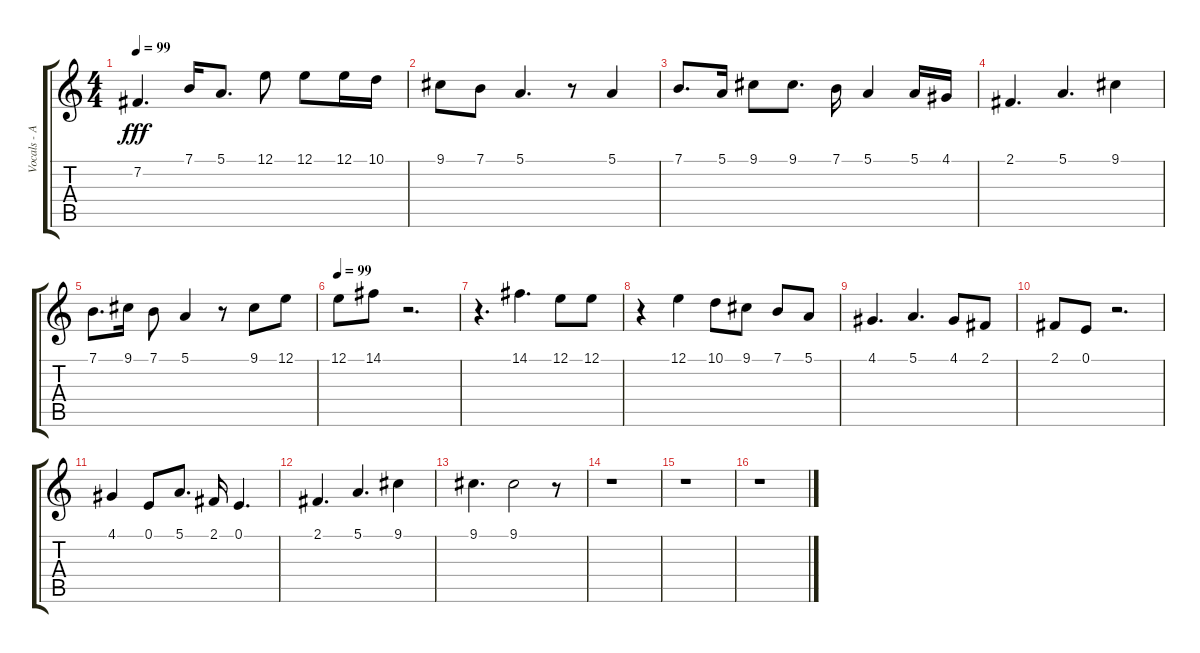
\track ("Vocals - AJ" "Vocals - A") {instrument tenorsax}
\staff {score tabs}
\tuning (E4 B3 G3 D3 A2 E2) {hide}
\ts (4 4)
\tempo 99
\clef g2
\ks c
7.2.4{d dy fff} 7.1.16 5.1.8{d} 12.1.8 12.1.8 12.1.16 10.1.16 |
9.1.8 7.1.8 5.1.4{d} r.8 5.1.4 |
7.1.8{d} 5.1.16 9.1.8 9.1.8{d} 7.1.16 5.1.4 5.1.16 4.1.16 |
2.1.4{d} 5.1.4{d} 9.1.4 |
7.1.8{d} 9.1.16 7.1.8 5.1.4 r.8 9.1.8 12.1.8 |
\tempo 99
12.1.8 14.1.8 r.2{d} |
r.4{d} 14.1.4{d} 12.1.8 12.1.8 |
r.4 12.1.4 10.1.8 9.1.8 7.1.8 5.1.8 |
4.1.4{d} 5.1.4{d} 4.1.8 2.1.8 |
2.1.8 0.1.8 r.2{d} |
4.1.4{volume 11} 0.1.8 5.1.8{d} 2.1.16 0.1.4{d} |
2.1.4{d} 5.1.4{d} 9.1.4 |
9.1.4{d} 9.1.2 r.8 |
r.1 |
r.1 |
r.1
